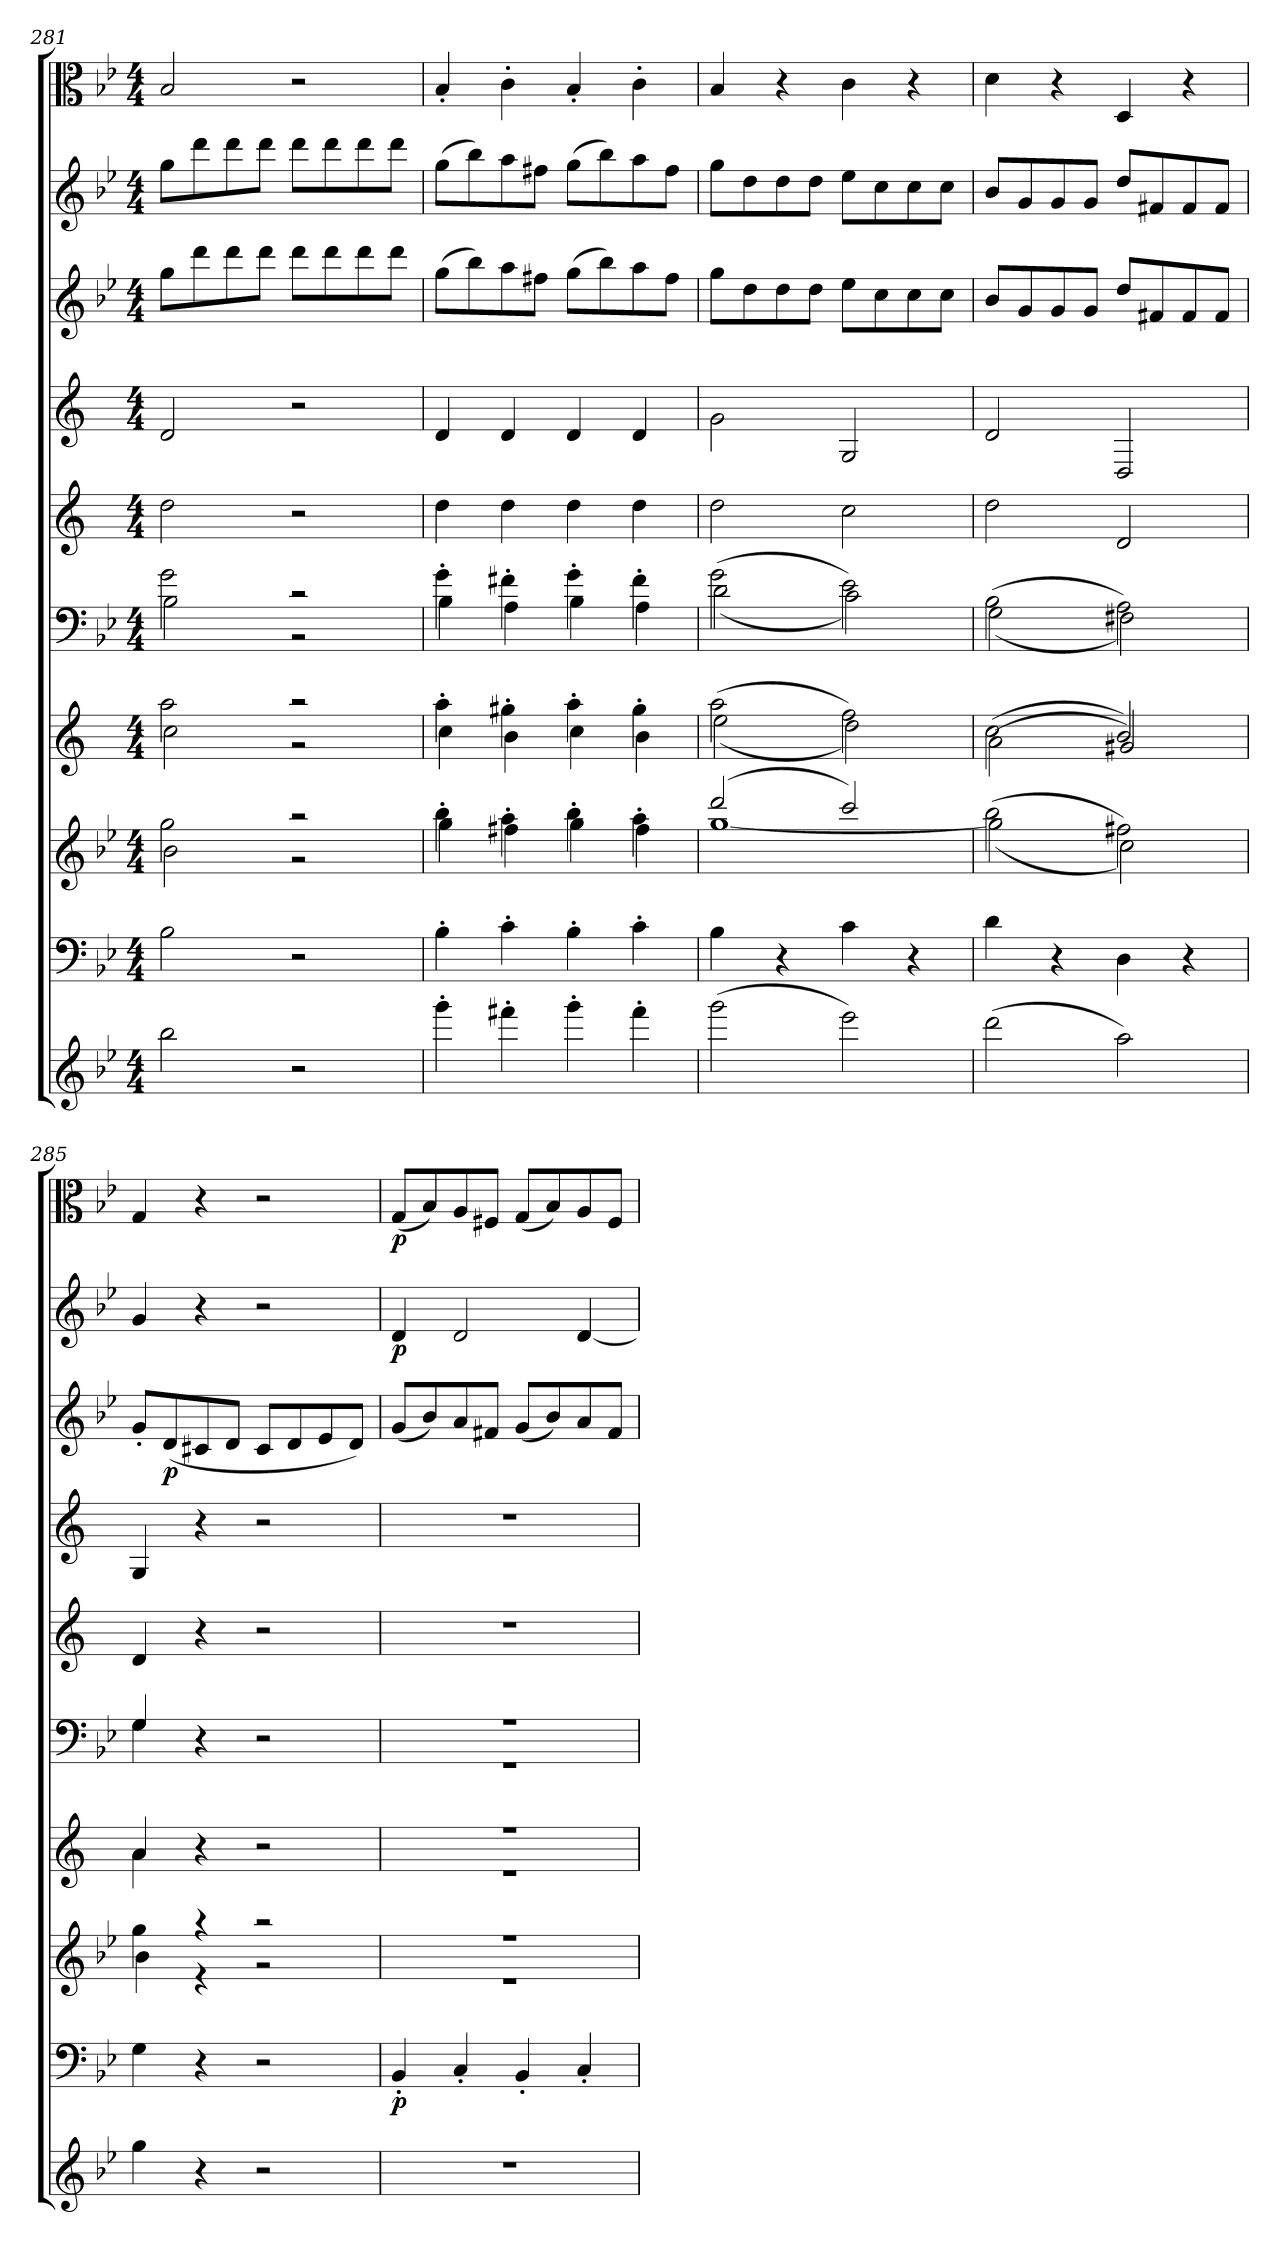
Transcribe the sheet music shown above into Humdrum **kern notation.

**kern	**kern	**dynam	**kern	**kern	**kern	**kern	**kern	**kern	**dynam	**kern	**dynam	**kern	**dynam
*part10	*part9	*part9	*part8	*part7	*part6	*part5	*part4	*part3	*part3	*part2	*part2	*part1	*part1
*staff10	*staff9	*staff9	*staff8	*staff7	*staff6	*staff5	*staff4	*staff3	*staff3	*staff2	*staff2	*staff1	*staff1
*clefG2	*clefF4	*	*clefG2	*clefG2	*clefF4	*clefG2	*clefG2	*clefG2	*	*clefG2	*	*clefC3	*
*k[b-e-]	*k[b-e-]	*	*k[b-e-]	*k[]	*k[b-e-]	*k[]	*k[]	*k[b-e-]	*	*k[b-e-]	*	*k[b-e-]	*
*g:	*g:	*	*g:	*	*g:	*	*	*g:	*	*g:	*	*g:	*
*M4/4	*M4/4	*	*M4/4	*M4/4	*M4/4	*M4/4	*M4/4	*M4/4	*	*M4/4	*	*M4/4	*
=281	=281	=281	=281	=281	=281	=281	=281	=281	=281	=281	=281	=281	=281
*	*	*	*^	*^	*^	*	*	*	*	*	*	*	*
2bb-\	2B-\	.	2gg\	2b-\	2aa\	2cc\	2g\	2B-\	2dd\	2d/	8gg\L	.	8gg\L	.	2B-/	.
.	.	.	.	.	.	.	.	.	.	.	8ddd\	.	8ddd\	.	.	.
.	.	.	.	.	.	.	.	.	.	.	8ddd\	.	8ddd\	.	.	.
.	.	.	.	.	.	.	.	.	.	.	8ddd\J	.	8ddd\J	.	.	.
2r	2r	.	2r	2r	2r	2r	2r	2r	2r	2r	8ddd\L	.	8ddd\L	.	2r	.
.	.	.	.	.	.	.	.	.	.	.	8ddd\	.	8ddd\	.	.	.
.	.	.	.	.	.	.	.	.	.	.	8ddd\	.	8ddd\	.	.	.
.	.	.	.	.	.	.	.	.	.	.	8ddd\J	.	8ddd\J	.	.	.
=282	=282	=282	=282	=282	=282	=282	=282	=282	=282	=282	=282	=282	=282	=282	=282	=282
4ggg'\	4B-'\	.	4bb-'\	4gg\	4aa'\	4cc\	4g'\	4B-\	4dd\	4d/	(8gg\L	.	(8gg\L	.	4B-'/	.
.	.	.	.	.	.	.	.	.	.	.	8bb-\)	.	8bb-\)	.	.	.
4fff#X'\	4c'\	.	4aa'\	4ff#X\	4gg#X'\	4b\	4f#X'\	4A\	4dd\	4d/	8aa\	.	8aa\	.	4c'\	.
.	.	.	.	.	.	.	.	.	.	.	8ff#X\J	.	8ff#X\J	.	.	.
4ggg'\	4B-'\	.	4bb-'\	4gg\	4aa'\	4cc\	4g'\	4B-\	4dd\	4d/	(8gg\L	.	(8gg\L	.	4B-'/	.
.	.	.	.	.	.	.	.	.	.	.	8bb-\)	.	8bb-\)	.	.	.
4fff#'\	4c'\	.	4aa'\	4ff#\	4gg#'\	4b\	4f#'\	4A\	4dd\	4d/	8aa\	.	8aa\	.	4c'\	.
.	.	.	.	.	.	.	.	.	.	.	8ff#\J	.	8ff#\J	.	.	.
=283	=283	=283	=283	=283	=283	=283	=283	=283	=283	=283	=283	=283	=283	=283	=283	=283
(2ggg\	4B-\	.	(2ddd/	[1gg\	(2aa\	(2ee\	(2g\	(2d\	2dd\	2g\	8gg\L	.	8gg\L	.	4B-/	.
.	.	.	.	.	.	.	.	.	.	.	8dd\	.	8dd\	.	.	.
.	4r	.	.	.	.	.	.	.	.	.	8dd\	.	8dd\	.	4r	.
.	.	.	.	.	.	.	.	.	.	.	8dd\J	.	8dd\J	.	.	.
2eee-\)	4c\	.	2ccc/)	.	2ff\)	2dd\)	2e-\)	2c\)	2cc\	2G/	8ee-\L	.	8ee-\L	.	4c\	.
.	.	.	.	.	.	.	.	.	.	.	8cc\	.	8cc\	.	.	.
.	4r	.	.	.	.	.	.	.	.	.	8cc\	.	8cc\	.	4r	.
.	.	.	.	.	.	.	.	.	.	.	8cc\J	.	8cc\J	.	.	.
=284	=284	=284	=284	=284	=284	=284	=284	=284	=284	=284	=284	=284	=284	=284	=284	=284
(2ddd\	4d\	.	(2bb-\	(2gg\]	(2cc\	(2a\	(2B-\	(2G\	2dd\	2d/	8b-/L	.	8b-/L	.	4d\	.
.	.	.	.	.	.	.	.	.	.	.	8g/	.	8g/	.	.	.
.	4r	.	.	.	.	.	.	.	.	.	8g/	.	8g/	.	4r	.
.	.	.	.	.	.	.	.	.	.	.	8g/J	.	8g/J	.	.	.
2aa\)	4D\	.	2ff#X\)	2cc\)	2b/)	2g#X/)	2A\)	2F#X\)	2d/	2D/	8dd/L	.	8dd/L	.	4D/	.
.	.	.	.	.	.	.	.	.	.	.	8f#X/	.	8f#X/	.	.	.
.	4r	.	.	.	.	.	.	.	.	.	8f#/	.	8f#/	.	4r	.
.	.	.	.	.	.	.	.	.	.	.	8f#/J	.	8f#/J	.	.	.
=285	=285	=285	=285	=285	=285	=285	=285	=285	=285	=285	=285	=285	=285	=285	=285	=285
4gg\	4G\	.	4gg\	4b-\	4a/	4a\	4G/	4G\	4d/	4G/	8g'/L	.	4g/	.	4G/	.
.	.	.	.	.	.	.	.	.	.	.	(8d/	p	.	.	.	.
4r	4r	.	4r	4r	4r	4ryy	4r	4ryy	4r	4r	8c#X/	.	4r	.	4r	.
.	.	.	.	.	.	.	.	.	.	.	8d/J	.	.	.	.	.
2r	2r	.	2r	2r	2r	2ryy	2r	2ryy	2r	2r	8c#/L	.	2r	.	2r	.
.	.	.	.	.	.	.	.	.	.	.	8d/	.	.	.	.	.
.	.	.	.	.	.	.	.	.	.	.	8e-/	.	.	.	.	.
.	.	.	.	.	.	.	.	.	.	.	8d/J)	.	.	.	.	.
=286	=286	=286	=286	=286	=286	=286	=286	=286	=286	=286	=286	=286	=286	=286	=286	=286
1r	4BB-'/	p	1r	1r	1r	1r	1r	1r	1r	1r	(8g/L	.	4d/	p	(8G/L	p
.	.	.	.	.	.	.	.	.	.	.	8b-/)	.	.	.	8B-/)	.
.	4C'/	.	.	.	.	.	.	.	.	.	8a/	.	2d/	.	8A/	.
.	.	.	.	.	.	.	.	.	.	.	8f#X/J	.	.	.	8F#X/J	.
.	4BB-'/	.	.	.	.	.	.	.	.	.	(8g/L	.	.	.	(8G/L	.
.	.	.	.	.	.	.	.	.	.	.	8b-/)	.	.	.	8B-/)	.
.	4C'/	.	.	.	.	.	.	.	.	.	8a/	.	[4d/	.	8A/	.
.	.	.	.	.	.	.	.	.	.	.	8f#/J	.	.	.	8F#/J	.
*	*	*	*v	*v	*	*	*v	*v	*	*	*	*	*	*	*	*
*	*	*	*	*v	*v	*	*	*	*	*	*	*	*	*
=	=	=	=	=	=	=	=	=	=	=	=	=	=
*-	*-	*-	*-	*-	*-	*-	*-	*-	*-	*-	*-	*-	*-
